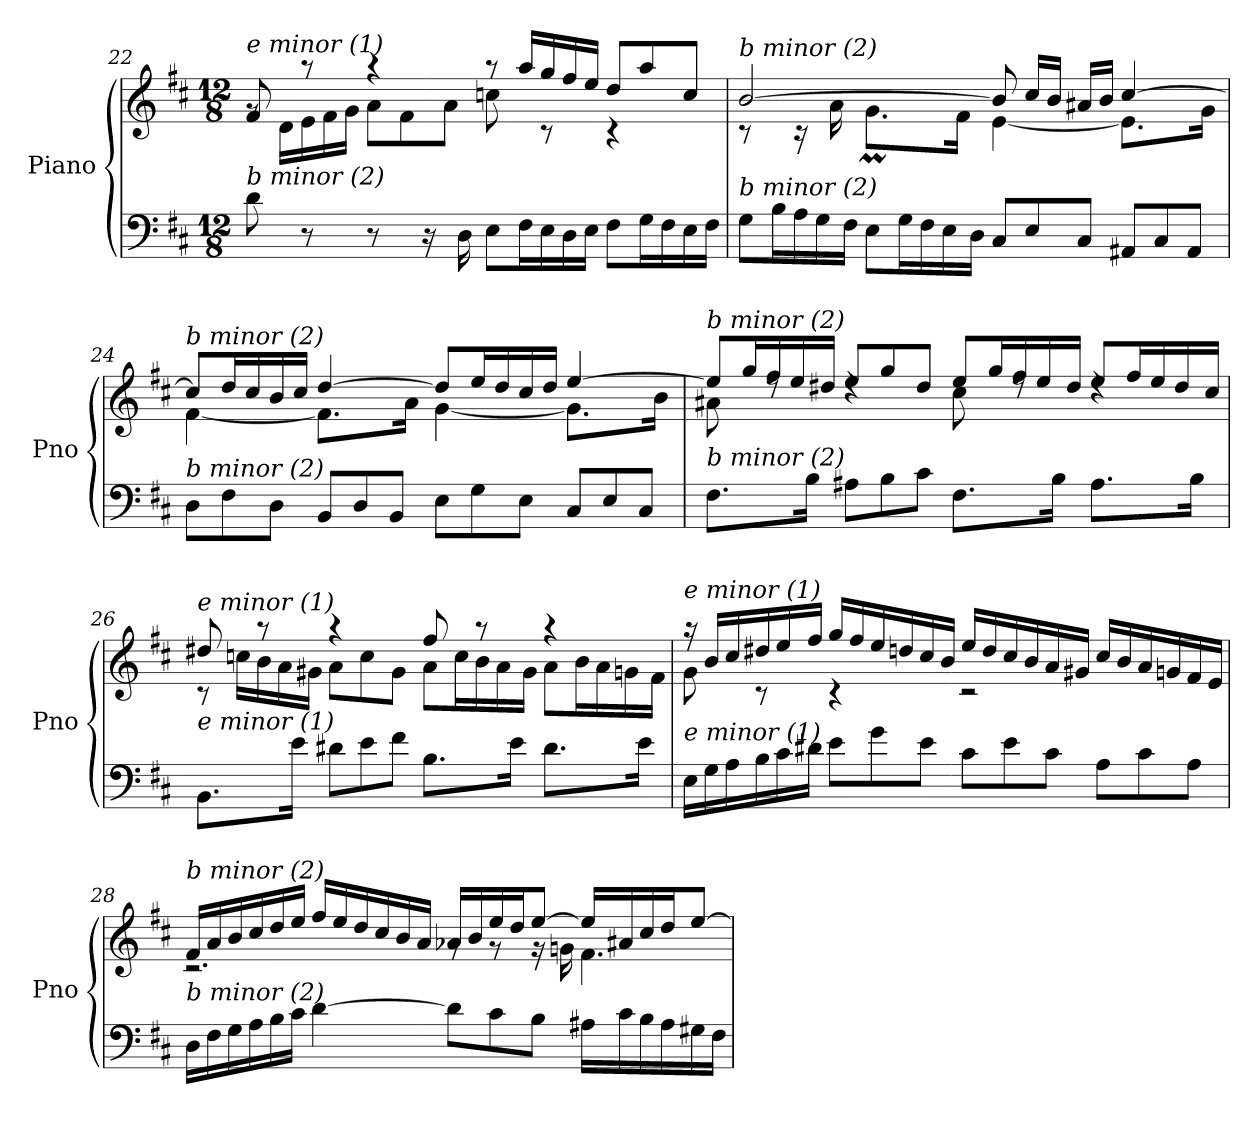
**kern	**kern
*part1	*part1
*staff2	*staff1
*I"Piano	*
*I'Pno	*
!!LO:LB:g=z
*clefF4	*clefG2
*k[f#c#]	*k[f#c#]
*D:	*D:
*M12/8	*M12/8
*Xtuplet	*Xtuplet
=22	=22
*	*^
!	!LO:TX:i:t=e minor (1)	!
!LO:TX:i:t=b minor (2)	!	!
16%3d\	16%3f#/	8rg
.	.	16d\LL
16%3r	16%3raa	16e\
.	.	16f#\
.	.	16g\JJ
16%3r	8%3raa	8a\L
.	.	8f#\
32%3r	.	.
.	.	8a\J
32%3D\	.	.
8E\L	8raa	16%3ccn\
16F#\L	16aa/LL	.
16E\	16gg/	16%3rc
16D\	16ff#/	.
16E\JJ	16ee/JJ	.
8F#\L	8dd/L	8%3rc
16G\L	8aa/	.
16F#\	.	.
16E\	8cc/J	.
16F#\JJ	.	.
=23	=23	=23
!	!LO:TX:i:t=b minor (2)	!
!LO:TX:i:t=b minor (2)	!	!
8G\L	[4%3b/	16%3rc
16B\L	.	.
16A\	.	32%3rc
16G\	.	.
.	.	32%3a\
16F#\JJ	.	.
8E\L	.	16%3.gM\L
16G\L	.	.
16F#\	.	.
16E\	.	.
.	.	32%3f#\Jk
16D\JJ	.	.
8C#/L	8b/]	[8%3e\
8E/	16cc#/LL	.
.	16b/JJ	.
8C#/J	16a#X/LL	.
.	16b/JJ	.
8AA#X/L	[8%3cc#/	16%3.e\L]
8C#/	.	.
8AA#/J	.	.
.	.	32%3g\Jk
!!LO:PB:g=z	!!
=24	=24	=24
!	!LO:TX:i:t=b minor (2)	!
!LO:TX:i:t=b minor (2)	!	!
8D\L	8cc#/L]	[8%3f#\
8F#\	16dd/L	.
.	16cc#/	.
8D\J	16b/	.
.	16cc#/JJ	.
8BB/L	[8%3dd/	16%3.f#\L]
8D/	.	.
8BB/J	.	.
.	.	32%3a\Jk
8E\L	8dd/L]	[8%3g\
8G\	16ee/L	.
.	16dd/	.
8E\J	16cc#/	.
.	16dd/JJ	.
8C#/L	[8%3ee/	16%3.g\L]
8E/	.	.
8C#/J	.	.
.	.	32%3b\Jk
=25	=25	=25
!	!LO:TX:i:t=b minor (2)	!
!LO:TX:i:t=b minor (2)	!	!
16%3.F#\L	8ee/L]	16%3a#X\
.	16gg/L	.
.	16ff#/	16%3rdd
.	16ee/	.
32%3B\Jk	.	.
.	16dd#X/JJ	.
8A#X\L	8ee/L	8%3rdd
8B\	8gg/	.
8c#\J	8dd#/J	.
16%3.F#\L	8ee/L	16%3cc#\
.	16gg/L	.
.	16ff#/	16%3rdd
.	16ee/	.
32%3B\Jk	.	.
.	16dd#/JJ	.
16%3.A#\L	8ee/L	8%3rdd
.	16ff#/L	.
.	16ee/	.
.	16dd#/	.
32%3B\Jk	.	.
.	16cc#/JJ	.
!!LO:LB:g=z	!!
=26	=26	=26
!	!LO:TX:i:t=e minor (1)	!
!LO:TX:i:t=e minor (1)	!	!
16%3.BB\L	16%3dd#X/	8rc
.	.	16ccn\LL
.	16%3raa	16b\
.	.	16a\
32%3e\Jk	.	.
.	.	16g#X\JJ
8d#X\L	8%3raa	8a\L
8e\	.	8cc\
8f#\J	.	8g#\J
16%3.B\L	16%3ff#/	8a\L
.	.	16cc\L
.	16%3raa	16b\
.	.	16a\
32%3e\Jk	.	.
.	.	16g#\JJ
16%3.d#\L	8%3raa	8a\L
.	.	16b\L
.	.	16a\
.	.	16gn\
32%3e\Jk	.	.
.	.	16f#\JJ
!!LO:LB:g=z	!!
=27	=27	=27
!	!LO:TX:i:t=e minor (1)	!
!LO:TX:i:t=e minor (1)	!	!
16E\LL	16raa	16%3g\
16G\	16b/LL	.
16A\	16cc#/	.
16B\	16dd#X/	16%3rc
16c#\	16ee/	.
16d#X\JJ	16ff#/JJ	.
8e\L	16gg/LL	8%3rc
.	16ff#/	.
8g\	16ee/	.
.	16ddn/	.
8e\J	16cc#/	.
.	16b/JJ	.
8c#\L	16ee/LL	4%3rc
.	16dd/	.
8e\	16cc#/	.
.	16b/	.
8c#\J	16a/	.
.	16g#X/JJ	.
8A\L	16cc#/LL	.
.	16b/	.
8c#\	16a/	.
.	16gn/	.
8A\J	16f#/	.
.	16e/JJ	.
!!LO:LB:g=z	!!
=28	=28	=28
!	!LO:TX:i:t=b minor (2)	!
!LO:TX:i:t=b minor (2)	!	!
16D\LL	16f#/LL	2.rc
16F#\	16a/	.
16G\	16b/	.
16A\	16cc#/	.
16B\	16dd/	.
16c#\JJ	16ee/JJ	.
[8%3d\	16ff#/LL	.
.	16ee/	.
.	16dd/	.
.	16cc#/	.
.	16b/	.
.	16a/JJ	.
8d\L]	16a-Xi/LL	8rg
.	16b/	.
8c#\	16ee/	8rg
.	16dd/J	.
8B\J	[8ee/J	16rg
.	.	16gn\
16A#X\LL	16ee/LL]	4.f#\
16c#\	16a#X/	.
16B\	16cc#/	.
16A#\	16dd/J	.
16G#X\	[8ee/J	.
16F#\JJ	.	.
*	*v	*v
=	=
*-	*-
